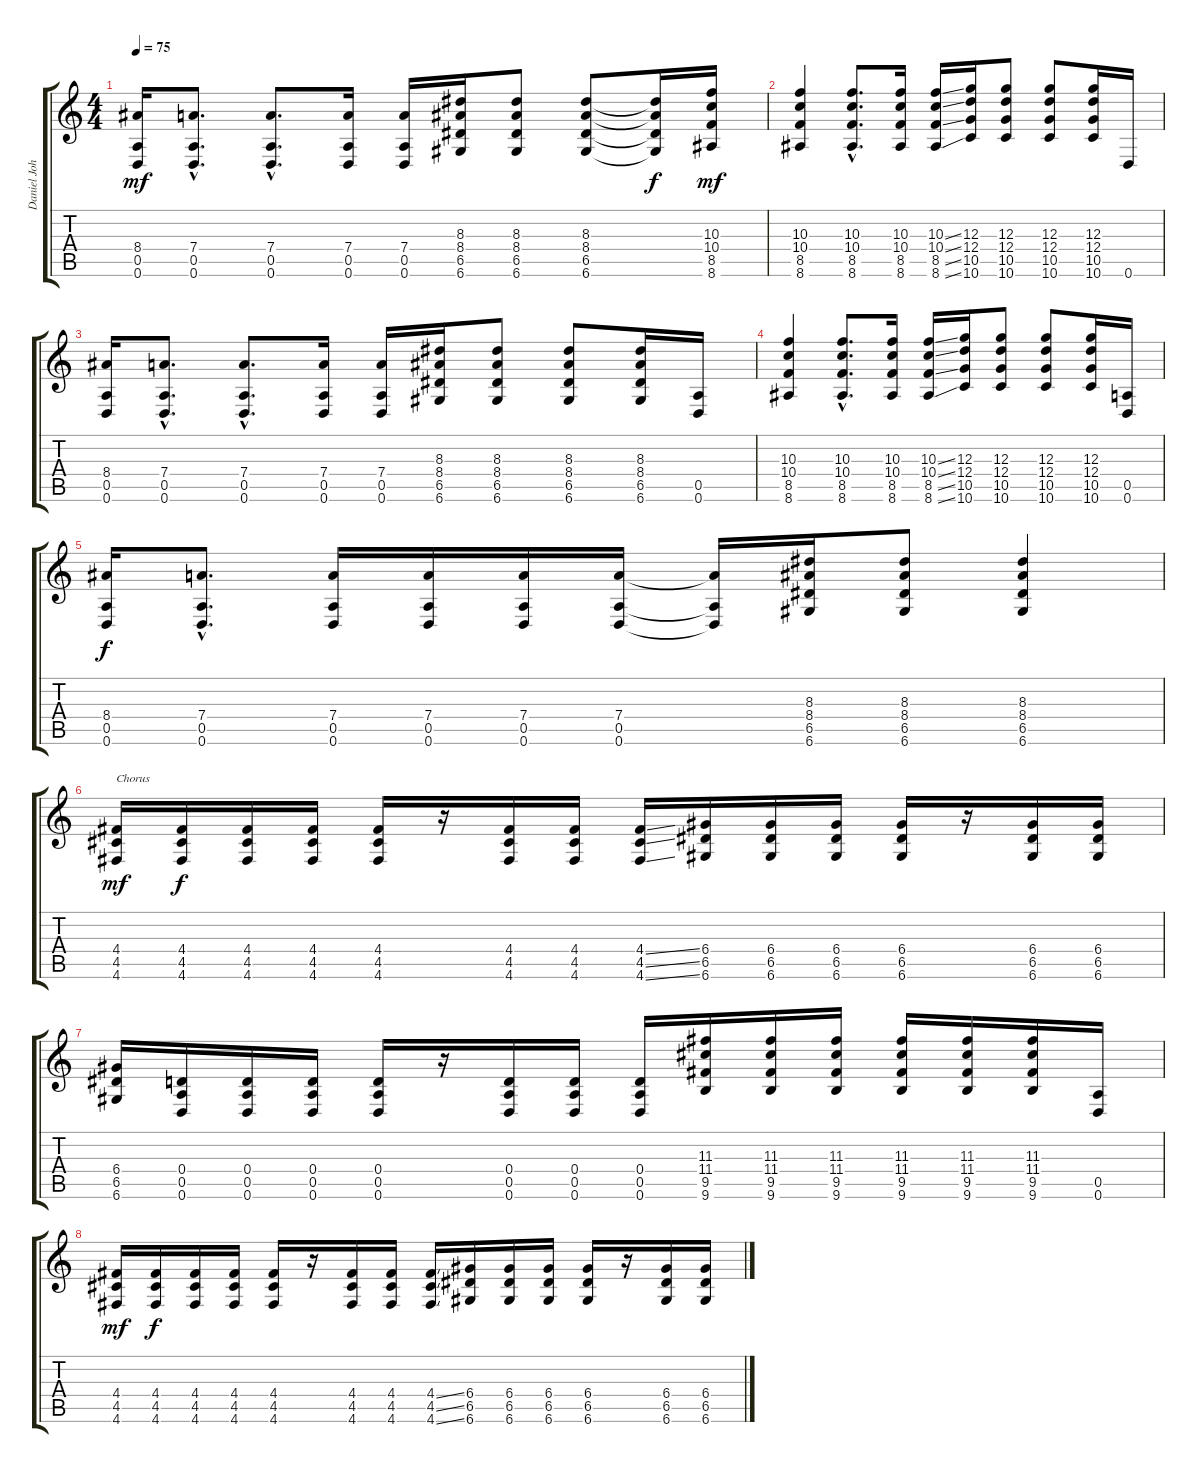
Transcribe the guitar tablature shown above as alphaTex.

\track ("Daniel Johns (Gtr2)" "Daniel Joh") {instrument distortionguitar}
\staff {score tabs}
\tuning (E4 B3 G3 D3 A2 D2) {hide}
\ts (4 4)
\tempo 75
\clef g2
\ks c
(8.4 0.5 0.6).16{dy mf} (7.4{hac} 0.5{hac} 0.6{hac}).8{d} (7.4{hac} 0.5{hac} 0.6{hac}).8{d} (7.4 0.5 0.6).16 (7.4 0.5 0.6).16 (8.3 8.4 6.5 6.6).16 (8.3 8.4 6.5 6.6).8 (8.3 8.4 6.5 6.6).8 (8.3{t} 8.4{t} 6.5{t} 6.6{t}).16{dy f} (10.3 10.4 8.5 8.6).16{dy mf} |
(10.3 10.4 8.5 8.6).4 (10.3{hac} 10.4{hac} 8.5{hac} 8.6{hac}).8{d} (10.3 10.4 8.5 8.6).16 (10.3{ss} 10.4{ss} 8.5{ss} 8.6{ss}).16 (12.3 12.4 10.5 10.6).16 (12.3 12.4 10.5 10.6).8 (12.3 12.4 10.5 10.6).8 (12.3 12.4 10.5 10.6).16 0.6.16 |
(8.4 0.5 0.6).16 (7.4{hac} 0.5{hac} 0.6{hac}).8{d} (7.4{hac} 0.5{hac} 0.6{hac}).8{d} (7.4 0.5 0.6).16 (7.4 0.5 0.6).16 (8.3 8.4 6.5 6.6).16 (8.3 8.4 6.5 6.6).8 (8.3 8.4 6.5 6.6).8 (8.3 8.4 6.5 6.6).16 (0.5 0.6).16 |
(10.3 10.4 8.5 8.6).4 (10.3{hac} 10.4{hac} 8.5{hac} 8.6{hac}).8{d} (10.3 10.4 8.5 8.6).16 (10.3{ss} 10.4{ss} 8.5{ss} 8.6{ss}).16 (12.3 12.4 10.5 10.6).16 (12.3 12.4 10.5 10.6).8 (12.3 12.4 10.5 10.6).8 (12.3 12.4 10.5 10.6).16 (0.5 0.6).16 |
(8.4 0.5 0.6).16{dy f} (7.4{hac} 0.5{hac} 0.6{hac}).8{d} (7.4 0.5 0.6).16 (7.4 0.5 0.6).16 (7.4 0.5 0.6).16 (7.4 0.5 0.6).16 (7.4{t} 0.5{t} 0.6{t}).16 (8.3 8.4 6.5 6.6).16 (8.3 8.4 6.5 6.6).8 (8.3 8.4 6.5 6.6).4 |
(4.4 4.5 4.6).16{txt "Chorus" dy mf} (4.4 4.5 4.6).16{dy f} (4.4 4.5 4.6).16 (4.4 4.5 4.6).16 (4.4 4.5 4.6).16 r.16 (4.4 4.5 4.6).16 (4.4 4.5 4.6).16 (4.4{ss} 4.5{ss} 4.6{ss}).16 (6.4 6.5 6.6).16 (6.4 6.5 6.6).16 (6.4 6.5 6.6).16 (6.4 6.5 6.6).16 r.16 (6.4 6.5 6.6).16 (6.4 6.5 6.6).16 |
(6.4 6.5 6.6).16 (0.4 0.5 0.6).16 (0.4 0.5 0.6).16 (0.4 0.5 0.6).16 (0.4 0.5 0.6).16 r.16 (0.4 0.5 0.6).16 (0.4 0.5 0.6).16 (0.4 0.5 0.6).16 (11.3 11.4 9.5 9.6).16 (11.3 11.4 9.5 9.6).16 (11.3 11.4 9.5 9.6).16 (11.3 11.4 9.5 9.6).16 (11.3 11.4 9.5 9.6).16 (11.3 11.4 9.5 9.6).16 (0.5 0.6).16 |
(4.4 4.5 4.6).16{dy mf} (4.4 4.5 4.6).16{dy f} (4.4 4.5 4.6).16 (4.4 4.5 4.6).16 (4.4 4.5 4.6).16 r.16 (4.4 4.5 4.6).16 (4.4 4.5 4.6).16 (4.4{ss} 4.5{ss} 4.6{ss}).16 (6.4 6.5 6.6).16 (6.4 6.5 6.6).16 (6.4 6.5 6.6).16 (6.4 6.5 6.6).16 r.16 (6.4 6.5 6.6).16 (6.4 6.5 6.6).16
